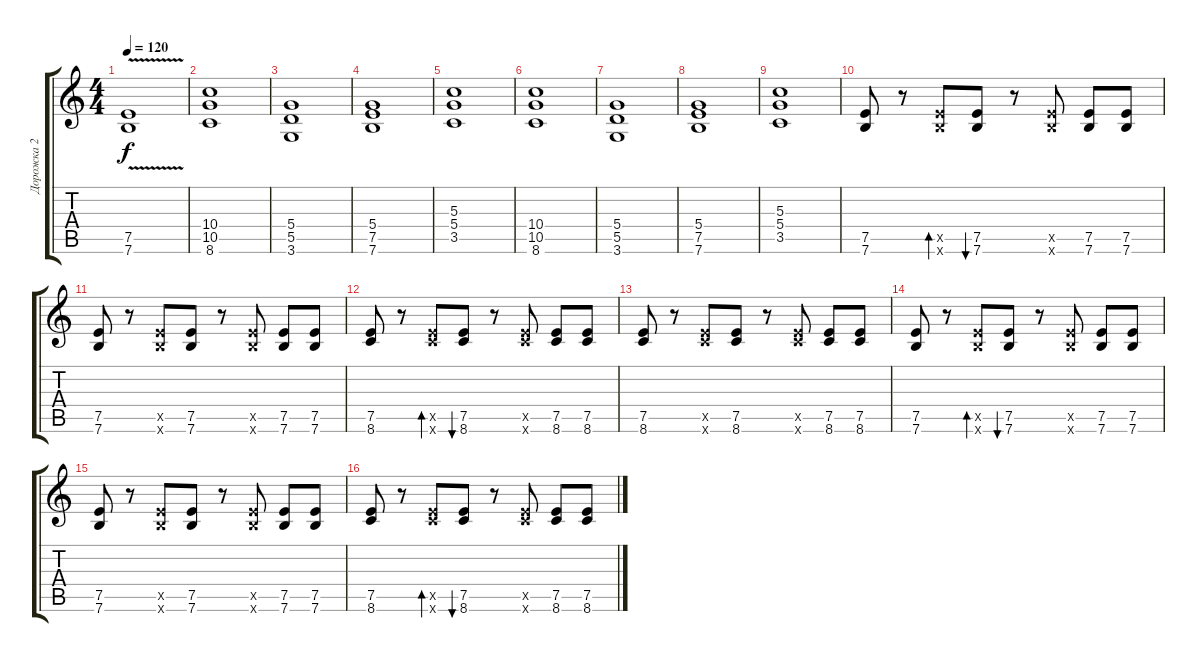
\track ("Дорожка 2" "Дорожка 2") {instrument distortionguitar}
\staff {score tabs}
\tuning (E4 B3 G3 D3 A2 E2) {hide}
\ts (4 4)
\tempo 120
\clef g2
\ks c
(7.5 7.6{v}).1{dy f} |
(10.4 10.5 8.6).1 |
(5.4 5.5 3.6).1 |
(5.4 7.5 7.6).1 |
(5.3 5.4 3.5).1 |
(10.4 10.5 8.6).1 |
(5.4 5.5 3.6).1 |
(5.4 7.5 7.6).1 |
(5.3 5.4 3.5).1 |
(7.5 7.6).8 r.8 (7.5{x} 7.6{x}).8{bd 60} (7.5 7.6).8{bu 60} r.8 (7.5{x} 7.6{x}).8 (7.5 7.6).8 (7.5 7.6).8 |
(7.5 7.6).8 r.8 (7.5{x} 7.6{x}).8 (7.5 7.6).8 r.8 (7.5{x} 7.6{x}).8 (7.5 7.6).8 (7.5 7.6).8 |
(7.5 8.6).8 r.8 (7.5{x} 8.6{x}).8{bd 60} (7.5 8.6).8{bu 60} r.8 (7.5{x} 8.6{x}).8 (7.5 8.6).8 (7.5 8.6).8 |
(7.5 8.6).8 r.8 (7.5{x} 8.6{x}).8 (7.5 8.6).8 r.8 (7.5{x} 8.6{x}).8 (7.5 8.6).8 (7.5 8.6).8 |
(7.5 7.6).8 r.8 (7.5{x} 7.6{x}).8{bd 60} (7.5 7.6).8{bu 60} r.8 (7.5{x} 7.6{x}).8 (7.5 7.6).8 (7.5 7.6).8 |
(7.5 7.6).8 r.8 (7.5{x} 7.6{x}).8 (7.5 7.6).8 r.8 (7.5{x} 7.6{x}).8 (7.5 7.6).8 (7.5 7.6).8 |
(7.5 8.6).8 r.8 (7.5{x} 8.6{x}).8{bd 60} (7.5 8.6).8{bu 60} r.8 (7.5{x} 8.6{x}).8 (7.5 8.6).8 (7.5 8.6).8
